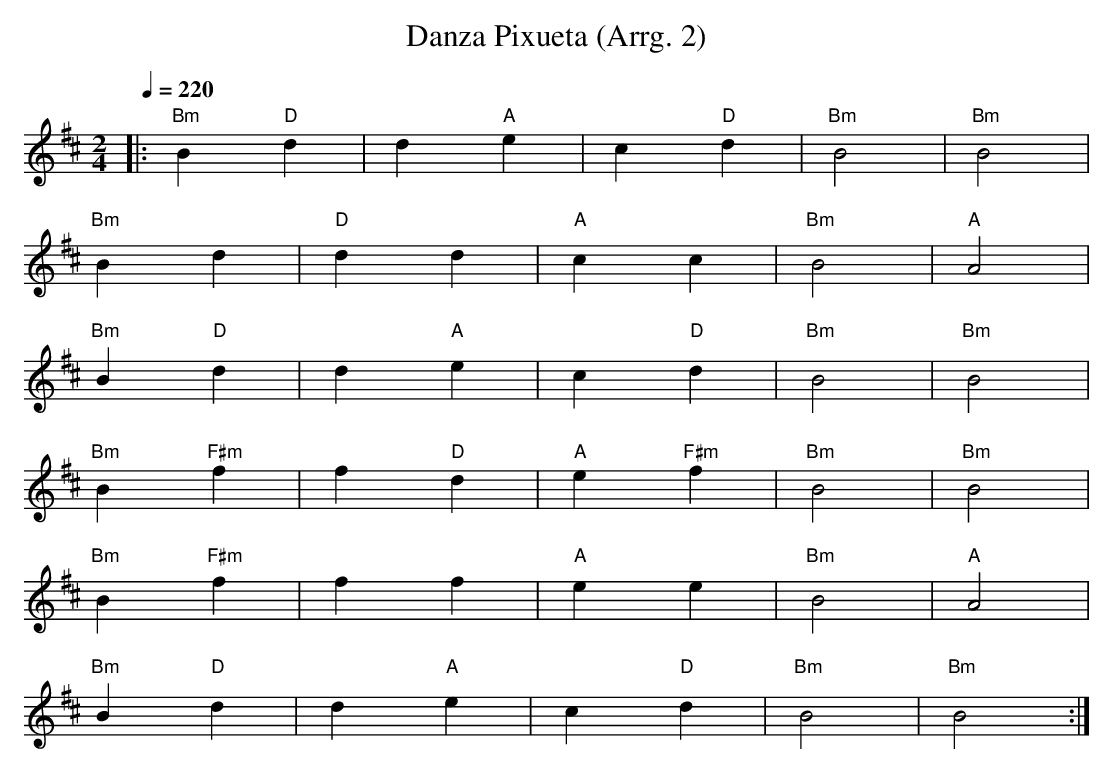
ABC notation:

X:1
T:Danza Pixueta (Arrg. 2)
M:2/4
L:1/4
Q:1/4=220
K:D
|:"Bm"B "D"d|d "A"e|c "D"d|"Bm"B2|"Bm"B2|
"Bm"B d|"D"d d|"A"c c|"Bm"B2|"A"A2|
"Bm"B "D"d|d "A"e|c "D"d|"Bm"B2|"Bm"B2|
"Bm"B "F#m"f|f "D"d|"A"e "F#m"f|"Bm"B2|"Bm"B2|
"Bm"B "F#m"f|f f|"A"e e|"Bm"B2|"A"A2|
"Bm"B "D"d|d "A"e|c "D"d|"Bm"B2|"Bm"B2:|
